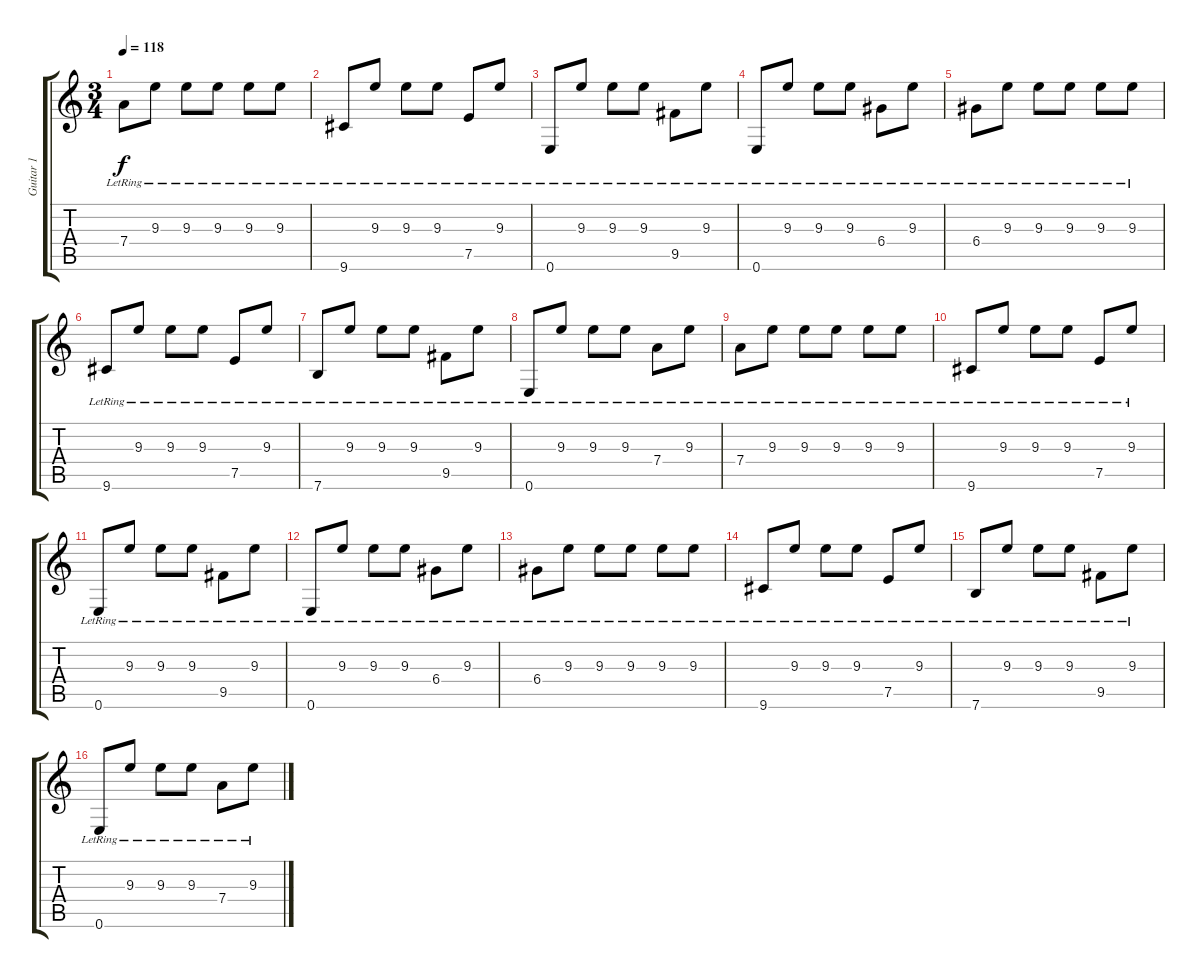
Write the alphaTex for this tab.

\track ("Guitar 1" "Guitar 1") {instrument electricguitarjazz}
\staff {score tabs}
\tuning (E4 B3 G3 D3 A2 E2) {hide}
\ts (3 4)
\tempo 118
\clef g2
\ks c
7.4{lr}.8{dy f} 9.3{lr}.8 9.3{lr}.8 9.3{lr}.8 9.3{lr}.8 9.3{lr}.8 |
9.6{lr}.8 9.3{lr}.8 9.3{lr}.8 9.3{lr}.8 7.5{lr}.8 9.3{lr}.8 |
0.6{lr}.8 9.3{lr}.8 9.3{lr}.8 9.3{lr}.8 9.5{lr}.8 9.3{lr}.8 |
0.6{lr}.8 9.3{lr}.8 9.3{lr}.8 9.3{lr}.8 6.4{lr}.8 9.3{lr}.8 |
6.4{lr}.8 9.3{lr}.8 9.3{lr}.8 9.3{lr}.8 9.3{lr}.8 9.3{lr}.8 |
9.6{lr}.8 9.3{lr}.8 9.3{lr}.8 9.3{lr}.8 7.5{lr}.8 9.3{lr}.8 |
7.6{lr}.8 9.3{lr}.8 9.3{lr}.8 9.3{lr}.8 9.5{lr}.8 9.3{lr}.8 |
0.6{lr}.8 9.3{lr}.8 9.3{lr}.8 9.3{lr}.8 7.4{lr}.8 9.3{lr}.8 |
7.4{lr}.8 9.3{lr}.8 9.3{lr}.8 9.3{lr}.8 9.3{lr}.8 9.3{lr}.8 |
9.6{lr}.8 9.3{lr}.8 9.3{lr}.8 9.3{lr}.8 7.5{lr}.8 9.3{lr}.8 |
0.6{lr}.8 9.3{lr}.8 9.3{lr}.8 9.3{lr}.8 9.5{lr}.8 9.3{lr}.8 |
0.6{lr}.8 9.3{lr}.8 9.3{lr}.8 9.3{lr}.8 6.4{lr}.8 9.3{lr}.8 |
6.4{lr}.8 9.3{lr}.8 9.3{lr}.8 9.3{lr}.8 9.3{lr}.8 9.3{lr}.8 |
9.6{lr}.8 9.3{lr}.8 9.3{lr}.8 9.3{lr}.8 7.5{lr}.8 9.3{lr}.8 |
7.6{lr}.8 9.3{lr}.8 9.3{lr}.8 9.3{lr}.8 9.5{lr}.8 9.3{lr}.8 |
0.6{lr}.8 9.3{lr}.8 9.3{lr}.8 9.3{lr}.8 7.4{lr}.8 9.3{lr}.8
